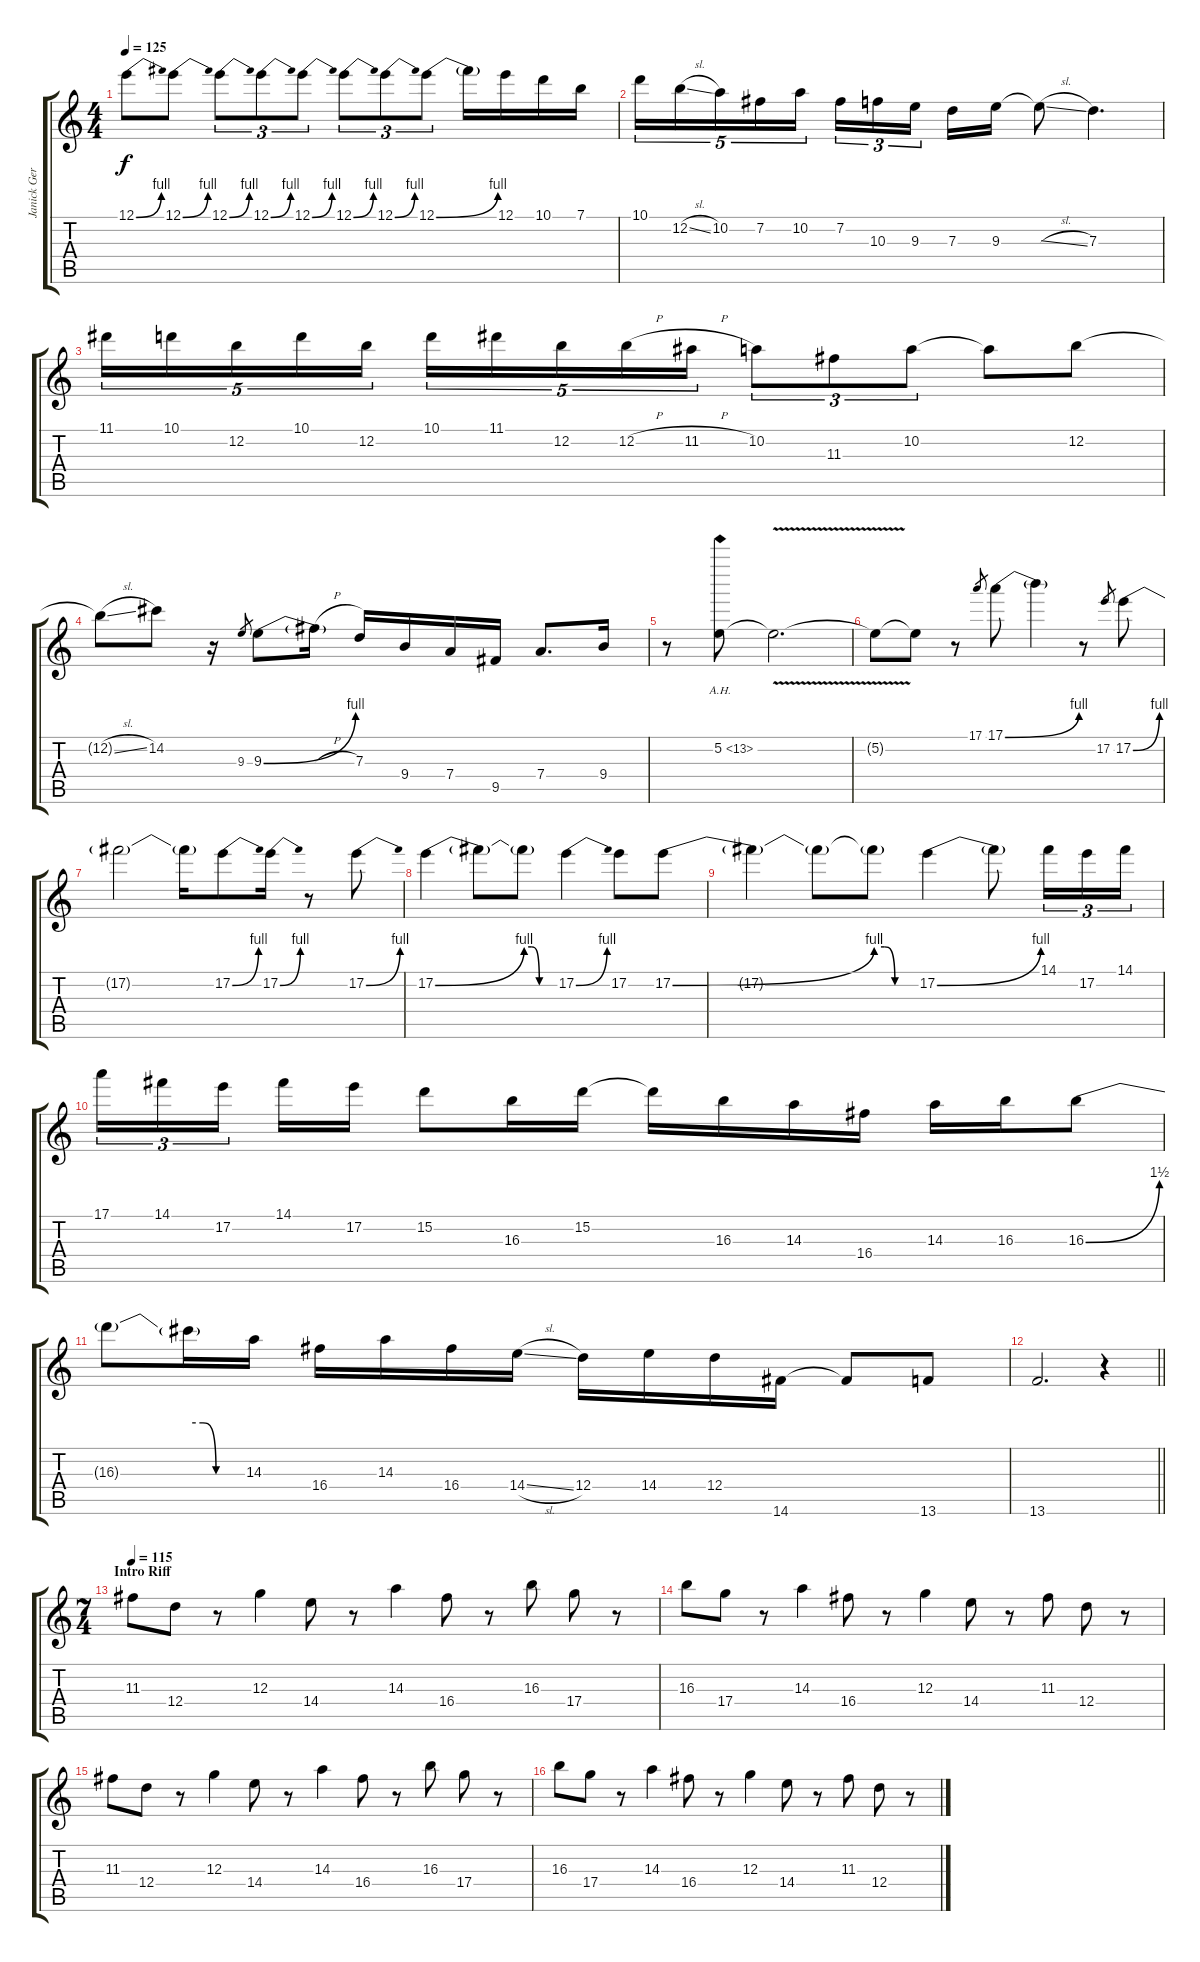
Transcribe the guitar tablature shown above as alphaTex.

\track ("Janick Gers" "Janick Ger") {instrument distortionguitar}
\staff {score tabs}
\tuning (E4 B3 G3 D3 A2 E2) {hide}
\ts (4 4)
\tempo 125
\clef g2
\ks c
12.1{be (bend 0 0 60 4)}.8{dy f} 12.1{be (bend 0 0 60 4)}.8 12.1{be (bend 0 0 60 4)}.8{tu (3 2)} 12.1{be (bend 0 0 60 4)}.8{tu (3 2)} 12.1{be (bend 0 0 60 4)}.8{tu (3 2)} 12.1{be (bend 0 0 60 4)}.8{tu (3 2)} 12.1{be (bend 0 0 60 4)}.8{tu (3 2)} 12.1{be (bend 0 0 60 4)}.8{tu (3 2)} 12.1{t}.16 12.1.16 10.1.16 7.1.16 |
10.1.16{tu (5 4)} 12.2{sl}.16{tu (5 4)} 10.2.16{tu (5 4)} 7.2.16{tu (5 4)} 10.2.16{tu (5 4)} 7.2.16{tu (3 2)} 10.3.16{tu (3 2)} 9.3.16{tu (3 2) beam splitsecondary} 7.3.16 9.3.16 9.3{sl t}.8 7.3.4{d} |
11.1.16{tu (5 4)} 10.1.16{tu (5 4)} 12.2.16{tu (5 4)} 10.1.16{tu (5 4)} 12.2.16{tu (5 4)} 10.1.16{tu (5 4)} 11.1.16{tu (5 4)} 12.2.16{tu (5 4)} 12.2{h}.16{tu (5 4)} 11.2{h}.16{tu (5 4)} 10.2.8{tu (3 2)} 11.3.8{tu (3 2)} 10.2.8{tu (3 2)} 10.2{t}.8 12.2.8 |
12.2{sl t}.8 14.2.8 r.16 9.3.8{gr} 9.3{be (bend 0 0 60 4)}.8 9.3{h t}.16 7.3.16 9.4.16 7.4.16 9.5.16 7.4.8{d} 9.4.16 |
r.8 5.2{ah 8}.8 5.2{v t}.2{d} |
5.2{t}.8 5.2{t}.8 r.8 17.1.8{gr} 17.1{be (bend 0 0 60 4)}.8 17.1{t}.4 r.8 17.2.8{gr} 17.2{be (bend 0 0 60 4)}.8 |
17.2{t}.2 17.2{t}.16 17.2{be (bend 0 0 60 4)}.8 17.2{be (bend 0 0 60 4)}.16 r.8 17.2{be (bend 0 0 60 4)}.8 |
17.2{be (bend 0 0 60 4)}.4 17.2{t}.8 17.2{be (custom 0 4 15 4 30 0 60 0) t}.8 17.2{be (bend 0 0 60 4)}.4 17.2.8 17.2{be (bend 0 0 60 4)}.8 |
17.2{t}.4 17.2{t}.8 17.2{be (custom 0 4 15 4 30 0 60 0) t}.8 17.2{be (bend 0 0 60 4)}.4 17.2{t}.8 14.1.16{tu (3 2)} 17.2.16{tu (3 2)} 14.1.16{tu (3 2)} |
17.1.16{tu (3 2)} 14.1.16{tu (3 2)} 17.2.16{tu (3 2) beam splitsecondary} 14.1.16 17.2.16 15.2.8 16.3.16 15.2.16 15.2{t}.16 16.3.16 14.3.16 16.4.16 14.3.16 16.3.16 16.3{be (bend 0 0 60 6)}.8 |
16.3{t}.8 16.3{be (custom 0 4 15 4 30 0 60 0) t}.16 14.3.16 16.4.16 14.3.16 16.4.16 14.4{sl}.16 12.4.16 14.4.16 12.4.16 14.6.16 14.6{t}.8 13.6.8 |
\barLineRight lightlight
13.6.2{d} r.4 |
\ts (7 4)
\section ("" "Intro Riff")
\tempo 115
11.3.8 12.4.8 r.8 12.3.4 14.4.8 r.8 14.3.4 16.4.8 r.8 16.3.8 17.4.8 r.8 |
16.3.8 17.4.8 r.8 14.3.4 16.4.8 r.8 12.3.4 14.4.8 r.8 11.3.8 12.4.8 r.8 |
11.3.8 12.4.8 r.8 12.3.4 14.4.8 r.8 14.3.4 16.4.8 r.8 16.3.8 17.4.8 r.8 |
16.3.8 17.4.8 r.8 14.3.4 16.4.8 r.8 12.3.4 14.4.8 r.8 11.3.8 12.4.8 r.8
